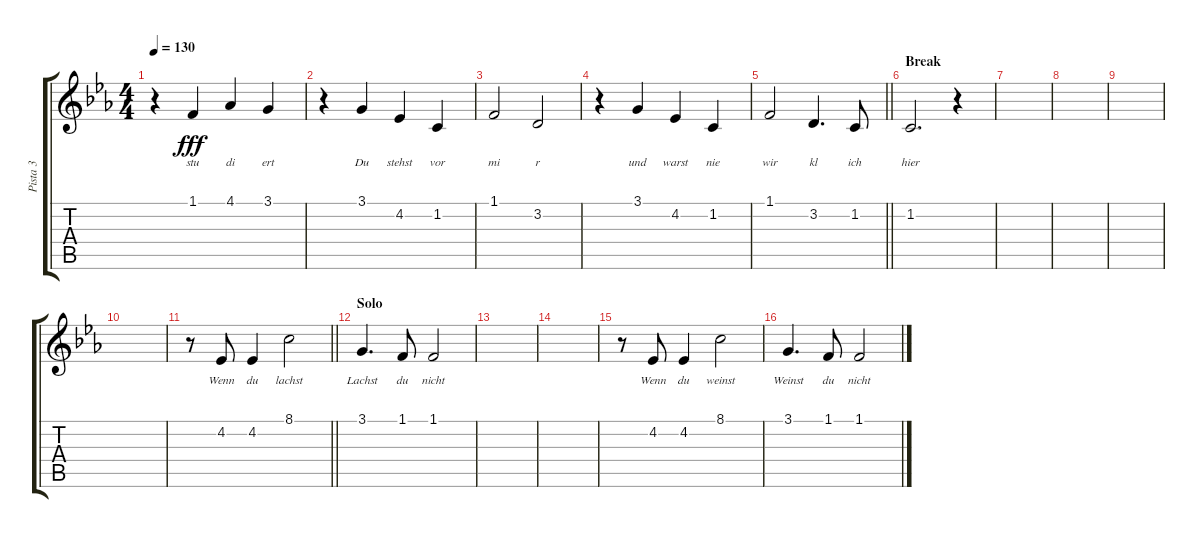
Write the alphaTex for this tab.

\track ("Pista 3" "Pista 3") {instrument lead2sawtooth}
\staff {score tabs}
\tuning (E4 B3 G3 D3 A2 E2) {hide}
\ts (4 4)
\tempo 130
\clef g2
\ks eb
r.4{dy fff} 1.1.4{lyrics (0 "stu") lyrics (1 "") lyrics (2 "") lyrics (3 "") lyrics (4 "")} 4.1.4{lyrics (0 "di") lyrics (1 "") lyrics (2 "") lyrics (3 "") lyrics (4 "")} 3.1.4{lyrics (0 "ert") lyrics (1 "") lyrics (2 "") lyrics (3 "") lyrics (4 "")} |
r.4 3.1.4{lyrics (0 "Du") lyrics (1 "") lyrics (2 "") lyrics (3 "") lyrics (4 "")} 4.2.4{lyrics (0 "stehst") lyrics (1 "") lyrics (2 "") lyrics (3 "") lyrics (4 "")} 1.2.4{lyrics (0 "vor") lyrics (1 "") lyrics (2 "") lyrics (3 "") lyrics (4 "")} |
1.1.2{lyrics (0 "mi") lyrics (1 "") lyrics (2 "") lyrics (3 "") lyrics (4 "")} 3.2.2{lyrics (0 "r") lyrics (1 "") lyrics (2 "") lyrics (3 "") lyrics (4 "")} |
r.4 3.1.4{lyrics (0 "und") lyrics (1 "") lyrics (2 "") lyrics (3 "") lyrics (4 "")} 4.2.4{lyrics (0 "warst") lyrics (1 "") lyrics (2 "") lyrics (3 "") lyrics (4 "")} 1.2.4{lyrics (0 "nie") lyrics (1 "") lyrics (2 "") lyrics (3 "") lyrics (4 "")} |
\barLineRight lightlight
1.1.2{lyrics (0 "wir") lyrics (1 "") lyrics (2 "") lyrics (3 "") lyrics (4 "")} 3.2.4{d lyrics (0 "kl") lyrics (1 "") lyrics (2 "") lyrics (3 "") lyrics (4 "")} 1.2.8{lyrics (0 "ich") lyrics (1 "") lyrics (2 "") lyrics (3 "") lyrics (4 "")} |
\section ("" "Break")
1.2.2{d lyrics (0 "hier") lyrics (1 "") lyrics (2 "") lyrics (3 "") lyrics (4 "")} r.4 |
|
|
|
|
\barLineRight lightlight
r.8 4.2.8{lyrics (0 "Wenn") lyrics (1 "") lyrics (2 "") lyrics (3 "") lyrics (4 "")} 4.2.4{lyrics (0 "du") lyrics (1 "") lyrics (2 "") lyrics (3 "") lyrics (4 "")} 8.1.2{lyrics (0 "lachst") lyrics (1 "") lyrics (2 "") lyrics (3 "") lyrics (4 "")} |
\section ("" "Solo")
3.1.4{d lyrics (0 "Lachst") lyrics (1 "") lyrics (2 "") lyrics (3 "") lyrics (4 "")} 1.1.8{lyrics (0 "du") lyrics (1 "") lyrics (2 "") lyrics (3 "") lyrics (4 "")} 1.1.2{lyrics (0 "nicht") lyrics (1 "") lyrics (2 "") lyrics (3 "") lyrics (4 "")} |
|
|
r.8 4.2.8{lyrics (0 "Wenn") lyrics (1 "") lyrics (2 "") lyrics (3 "") lyrics (4 "")} 4.2.4{lyrics (0 "du") lyrics (1 "") lyrics (2 "") lyrics (3 "") lyrics (4 "")} 8.1.2{lyrics (0 "weinst") lyrics (1 "") lyrics (2 "") lyrics (3 "") lyrics (4 "")} |
3.1.4{d lyrics (0 "Weinst") lyrics (1 "") lyrics (2 "") lyrics (3 "") lyrics (4 "")} 1.1.8{lyrics (0 "du") lyrics (1 "") lyrics (2 "") lyrics (3 "") lyrics (4 "")} 1.1.2{lyrics (0 "nicht") lyrics (1 "") lyrics (2 "") lyrics (3 "") lyrics (4 "")}
